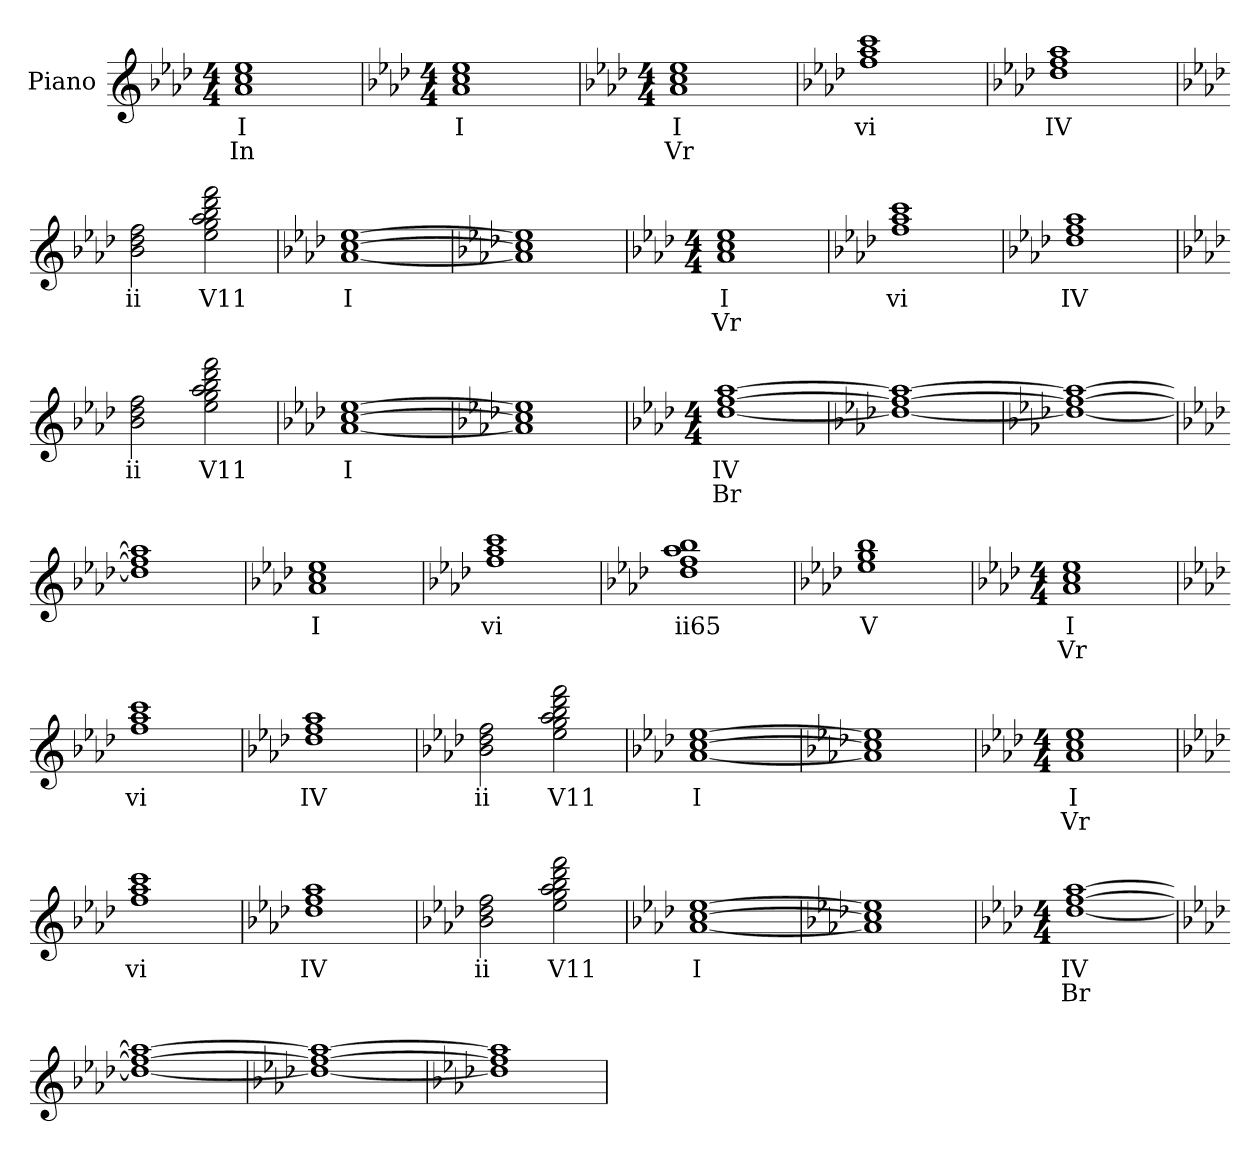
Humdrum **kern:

**kern	**text	**text
*part1	*part1	*part1
*staff1	*staff1	*staff1
*I"Piano	*	*
*I'Pno	*	*
*k[b-e-a-d-]	*	*
*A-:	*	*
*M4/4	*	*
=	=	=
1a- 1cc 1ee-	I	In
=	=	=
*k[b-e-a-d-]	*	*
*A-:	*	*
*M4/4	*	*
1a- 1cc 1ee-	I	.
=	=	=
*k[b-e-a-d-]	*	*
*A-:	*	*
*M4/4	*	*
1a- 1cc 1ee-	I	Vr
=	=	=
*k[b-e-a-d-]	*	*
*A-:	*	*
1ff 1aa- 1ccc	vi	.
=	=	=
*k[b-e-a-d-]	*	*
*A-:	*	*
1dd- 1ff 1aa-	IV	.
=	=	=
*k[b-e-a-d-]	*	*
*A-:	*	*
2b- 2dd- 2ff	ii	.
2ee- 2gg 2bb- 2ddd- 2fff 2aa-	V11	.
=	=	=
*k[b-e-a-d-]	*	*
*A-:	*	*
[1a- [1cc [1ee-	I	.
=	=	=
*k[b-e-a-d-]	*	*
*A-:	*	*
1a-] 1cc] 1ee-]	.	.
=	=	=
*k[b-e-a-d-]	*	*
*A-:	*	*
*M4/4	*	*
1a- 1cc 1ee-	I	Vr
=	=	=
*k[b-e-a-d-]	*	*
*A-:	*	*
1ff 1aa- 1ccc	vi	.
=	=	=
*k[b-e-a-d-]	*	*
*A-:	*	*
1dd- 1ff 1aa-	IV	.
=	=	=
*k[b-e-a-d-]	*	*
*A-:	*	*
2b- 2dd- 2ff	ii	.
2ee- 2gg 2bb- 2ddd- 2fff 2aa-	V11	.
=	=	=
*k[b-e-a-d-]	*	*
*A-:	*	*
[1a- [1cc [1ee-	I	.
=	=	=
*k[b-e-a-d-]	*	*
*A-:	*	*
1a-] 1cc] 1ee-]	.	.
=	=	=
*k[b-e-a-d-]	*	*
*A-:	*	*
*M4/4	*	*
[1dd- [1ff [1aa-	IV	Br
=	=	=
*k[b-e-a-d-]	*	*
*A-:	*	*
1dd-_ 1ff_ 1aa-_	.	.
=	=	=
*k[b-e-a-d-]	*	*
*A-:	*	*
1dd-_ 1ff_ 1aa-_	.	.
=	=	=
*k[b-e-a-d-]	*	*
*A-:	*	*
1dd-] 1ff] 1aa-]	.	.
=	=	=
*k[b-e-a-d-]	*	*
*A-:	*	*
1a- 1cc 1ee-	I	.
=	=	=
*k[b-e-a-d-]	*	*
*A-:	*	*
1ff 1aa- 1ccc	vi	.
=	=	=
*k[b-e-a-d-]	*	*
*A-:	*	*
1dd- 1ff 1aa- 1bb-	ii65	.
=	=	=
*k[b-e-a-d-]	*	*
*A-:	*	*
1ee- 1gg 1bb-	V	.
=	=	=
*k[b-e-a-d-]	*	*
*A-:	*	*
*M4/4	*	*
1a- 1cc 1ee-	I	Vr
=	=	=
*k[b-e-a-d-]	*	*
*A-:	*	*
1ff 1aa- 1ccc	vi	.
=	=	=
*k[b-e-a-d-]	*	*
*A-:	*	*
1dd- 1ff 1aa-	IV	.
=	=	=
*k[b-e-a-d-]	*	*
*A-:	*	*
2b- 2dd- 2ff	ii	.
2ee- 2gg 2bb- 2ddd- 2fff 2aa-	V11	.
=	=	=
*k[b-e-a-d-]	*	*
*A-:	*	*
[1a- [1cc [1ee-	I	.
=	=	=
*k[b-e-a-d-]	*	*
*A-:	*	*
1a-] 1cc] 1ee-]	.	.
=	=	=
*k[b-e-a-d-]	*	*
*A-:	*	*
*M4/4	*	*
1a- 1cc 1ee-	I	Vr
=	=	=
*k[b-e-a-d-]	*	*
*A-:	*	*
1ff 1aa- 1ccc	vi	.
=	=	=
*k[b-e-a-d-]	*	*
*A-:	*	*
1dd- 1ff 1aa-	IV	.
=	=	=
*k[b-e-a-d-]	*	*
*A-:	*	*
2b- 2dd- 2ff	ii	.
2ee- 2gg 2bb- 2ddd- 2fff 2aa-	V11	.
=	=	=
*k[b-e-a-d-]	*	*
*A-:	*	*
[1a- [1cc [1ee-	I	.
=	=	=
*k[b-e-a-d-]	*	*
*A-:	*	*
1a-] 1cc] 1ee-]	.	.
=	=	=
*k[b-e-a-d-]	*	*
*A-:	*	*
*M4/4	*	*
[1dd- [1ff [1aa-	IV	Br
=	=	=
*k[b-e-a-d-]	*	*
*A-:	*	*
1dd-_ 1ff_ 1aa-_	.	.
=	=	=
*k[b-e-a-d-]	*	*
*A-:	*	*
1dd-_ 1ff_ 1aa-_	.	.
=	=	=
*k[b-e-a-d-]	*	*
*A-:	*	*
1dd-] 1ff] 1aa-]	.	.
=	=	=
*-	*-	*-
